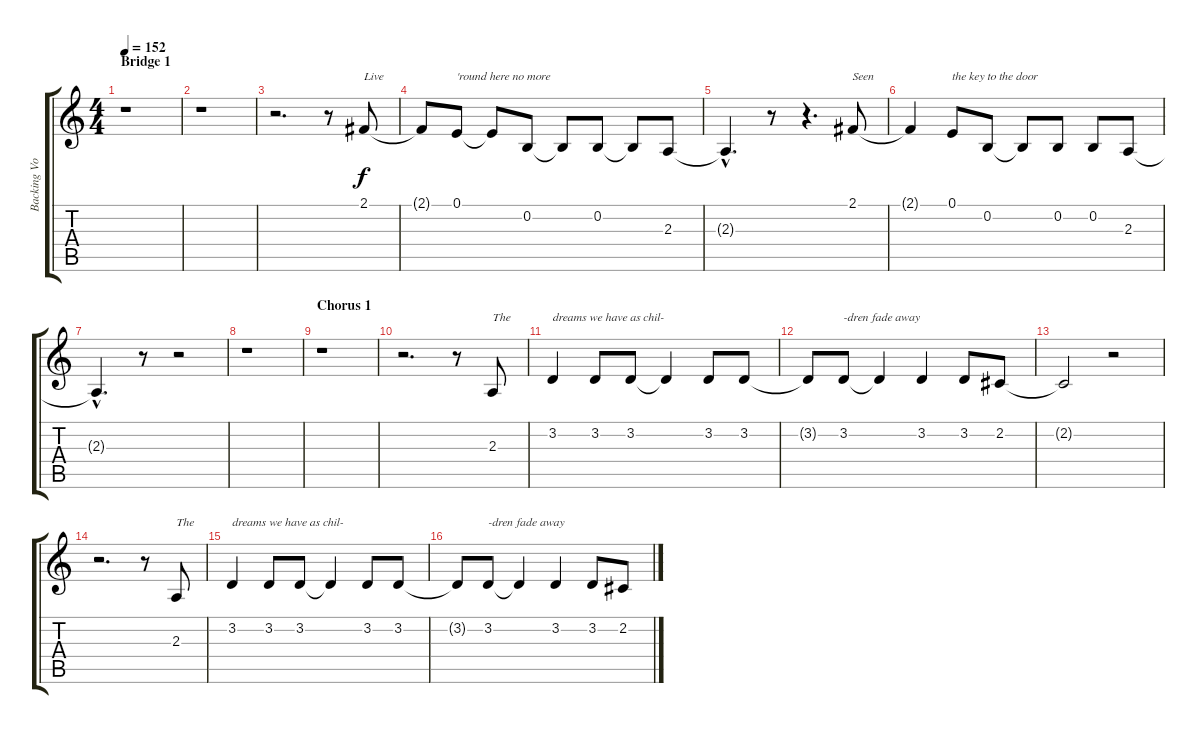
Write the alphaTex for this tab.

\track ("Backing Vocals" "Backing Vo") {instrument altosax}
\staff {score tabs}
\tuning (E4 B3 G3 D3 A2 E2) {hide}
\ts (4 4)
\section ("" "Bridge 1")
\tempo 152
\clef g2
\ks c
r.1{dy f} |
r.1 |
r.2{d} r.8 2.1.8{txt "Live"} |
2.1{t}.8 0.1.8{txt "'round here no more"} 0.1{t}.8 0.2.8 0.2{t}.8 0.2.8 0.2{t}.8 2.3.8 |
2.3{hac t}.4{d} r.8 r.4{d} 2.1.8{txt "Seen"} |
2.1{t}.4 0.1.8{txt "the key to the door"} 0.2.8 0.2{t}.8 0.2.8 0.2.8 2.3.8 |
2.3{hac t}.4{d} r.8 r.2 |
r.1 |
\section ("" "Chorus 1")
r.1 |
r.2{d} r.8 2.3.8{txt "The"} |
3.2.4{txt "dreams we have as chil-"} 3.2.8 3.2.8 3.2{t}.4 3.2.8 3.2.8 |
3.2{t}.8 3.2.8{txt "-dren fade away"} 3.2{t}.4 3.2.4 3.2.8 2.2.8 |
2.2{t}.2 r.2 |
r.2{d} r.8 2.3.8{txt "The"} |
3.2.4{txt "dreams we have as chil-"} 3.2.8 3.2.8 3.2{t}.4 3.2.8 3.2.8 |
3.2{t}.8 3.2.8{txt "-dren fade away"} 3.2{t}.4 3.2.4 3.2.8 2.2.8
